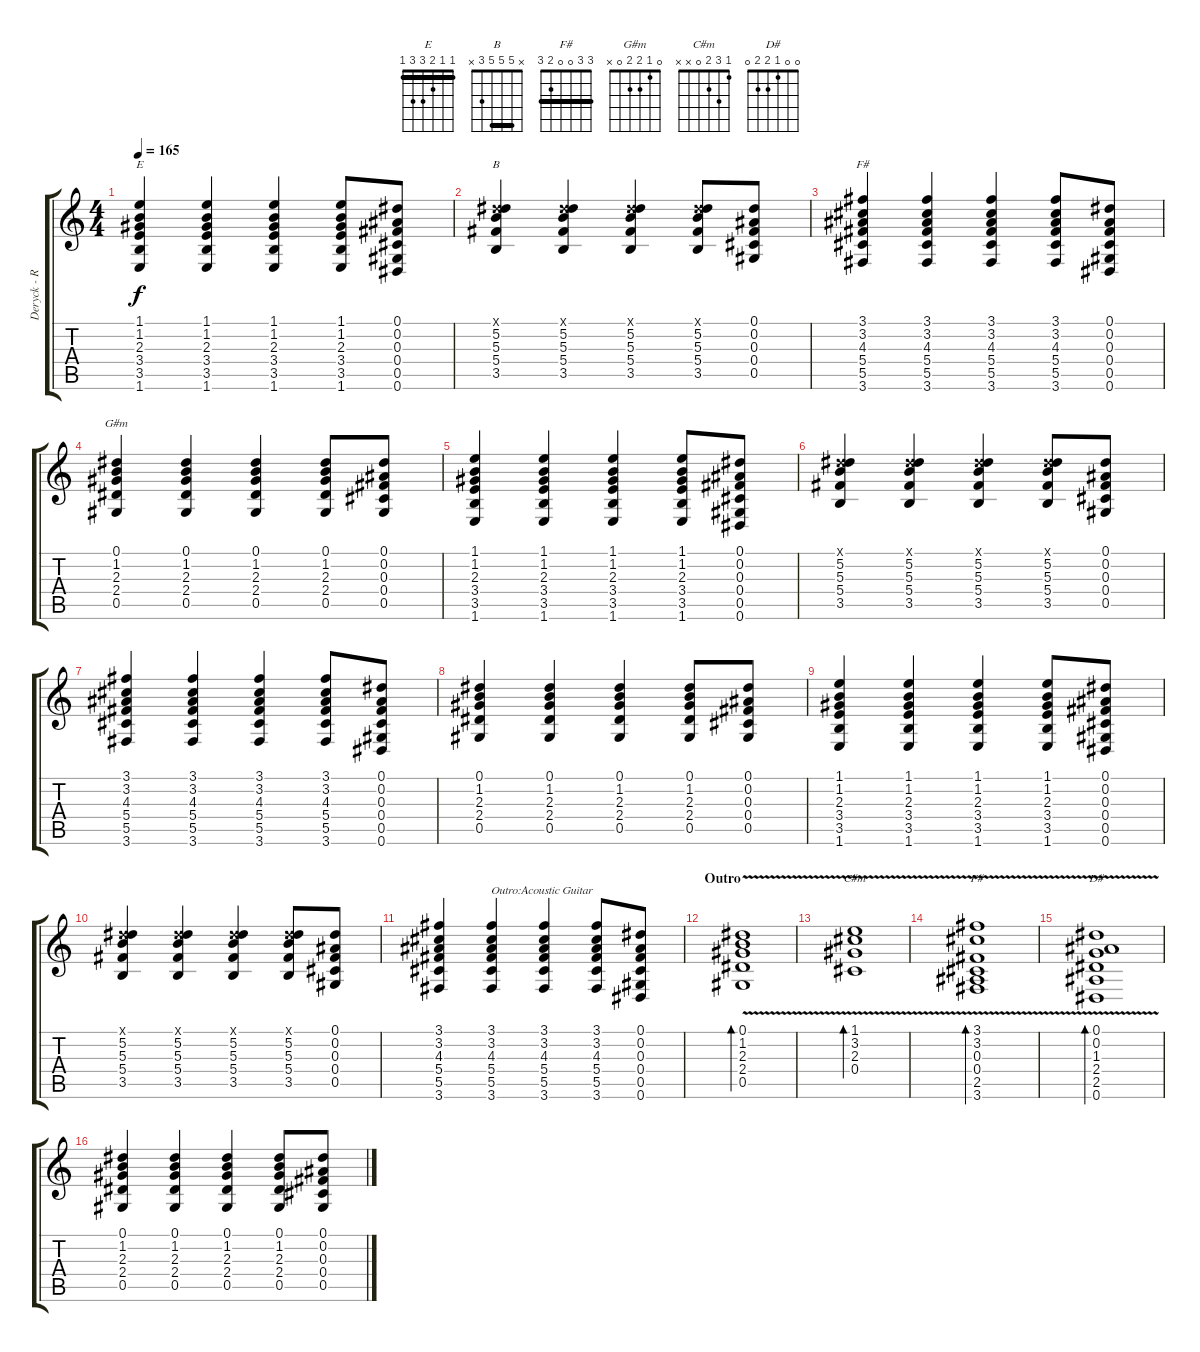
\track ("Deryck - Rhythm Guitar" "Deryck - R") {instrument distortionguitar}
\staff {score tabs}
\tuning (Eb4 Bb3 Gb3 Db3 Ab2 Eb2) {hide}
\chord ("E" 1 1 2 3 3 1) {barre 1}
\chord ("B" x 5 5 5 3 x) {barre 5}
\chord ("F#" 3 3 4 5 5 3) {barre 3}
\chord ("G#m" 0 1 2 2 0 x)
\chord ("C#m" 1 3 2 0 x x)
\chord ("F#" 3 3 0 0 2 3) {barre 3}
\chord ("D#" 0 0 1 2 2 0)
\ts (4 4)
\tempo 165
\clef g2
\ks c
(1.1 1.2 2.3 3.4 3.5 1.6).4{ch "E" dy f} (1.1 1.2 2.3 3.4 3.5 1.6).4 (1.1 1.2 2.3 3.4 3.5 1.6).4 (1.1 1.2 2.3 3.4 3.5 1.6).8 (0.1 0.2 0.3 0.4 0.5 0.6).8 |
(0.1{x} 5.2 5.3 5.4 3.5).4{ch "B"} (0.1{x} 5.2 5.3 5.4 3.5).4 (0.1{x} 5.2 5.3 5.4 3.5).4 (0.1{x} 5.2 5.3 5.4 3.5).8 (0.1 0.2 0.3 0.4 0.5).8 |
(3.1 3.2 4.3 5.4 5.5 3.6).4{ch "F#"} (3.1 3.2 4.3 5.4 5.5 3.6).4 (3.1 3.2 4.3 5.4 5.5 3.6).4 (3.1 3.2 4.3 5.4 5.5 3.6).8 (0.1 0.2 0.3 0.4 0.5 0.6).8 |
(0.1 1.2 2.3 2.4 0.5).4{ch "G#m"} (0.1 1.2 2.3 2.4 0.5).4 (0.1 1.2 2.3 2.4 0.5).4 (0.1 1.2 2.3 2.4 0.5).8 (0.1 0.2 0.3 0.4 0.5).8 |
(1.1 1.2 2.3 3.4 3.5 1.6).4 (1.1 1.2 2.3 3.4 3.5 1.6).4 (1.1 1.2 2.3 3.4 3.5 1.6).4 (1.1 1.2 2.3 3.4 3.5 1.6).8 (0.1 0.2 0.3 0.4 0.5 0.6).8 |
(0.1{x} 5.2 5.3 5.4 3.5).4 (0.1{x} 5.2 5.3 5.4 3.5).4 (0.1{x} 5.2 5.3 5.4 3.5).4 (0.1{x} 5.2 5.3 5.4 3.5).8 (0.1 0.2 0.3 0.4 0.5).8 |
(3.1 3.2 4.3 5.4 5.5 3.6).4 (3.1 3.2 4.3 5.4 5.5 3.6).4 (3.1 3.2 4.3 5.4 5.5 3.6).4 (3.1 3.2 4.3 5.4 5.5 3.6).8 (0.1 0.2 0.3 0.4 0.5 0.6).8 |
(0.1 1.2 2.3 2.4 0.5).4 (0.1 1.2 2.3 2.4 0.5).4 (0.1 1.2 2.3 2.4 0.5).4 (0.1 1.2 2.3 2.4 0.5).8 (0.1 0.2 0.3 0.4 0.5).8 |
(1.1 1.2 2.3 3.4 3.5 1.6).4 (1.1 1.2 2.3 3.4 3.5 1.6).4 (1.1 1.2 2.3 3.4 3.5 1.6).4 (1.1 1.2 2.3 3.4 3.5 1.6).8 (0.1 0.2 0.3 0.4 0.5 0.6).8 |
(0.1{x} 5.2 5.3 5.4 3.5).4 (0.1{x} 5.2 5.3 5.4 3.5).4 (0.1{x} 5.2 5.3 5.4 3.5).4 (0.1{x} 5.2 5.3 5.4 3.5).8 (0.1 0.2 0.3 0.4 0.5).8 |
(3.1 3.2 4.3 5.4 5.5 3.6).4 (3.1 3.2 4.3 5.4 5.5 3.6).4{txt "Outro:Acoustic Guitar"} (3.1 3.2 4.3 5.4 5.5 3.6).4 (3.1 3.2 4.3 5.4 5.5 3.6).8 (0.1 0.2 0.3 0.4 0.5 0.6).8 |
\section ("" "Outro")
(0.1 1.2 2.3 2.4{v} 0.5).1{bd 240 instrument acousticguitarnylon} |
(1.1 3.2 2.3 0.4{v}).1{bd 240 ch "C#m"} |
(3.1 3.2 0.3 0.4{v} 2.5 3.6).1{bd 240 ch "F#"} |
(0.1 0.2 1.3 2.4{v} 2.5 0.6).1{bd 240 ch "D#"} |
(0.1 1.2 2.3 2.4 0.5).4 (0.1 1.2 2.3 2.4 0.5).4 (0.1 1.2 2.3 2.4 0.5).4 (0.1 1.2 2.3 2.4 0.5).8 (0.1 0.2 0.3 0.4 0.5).8
